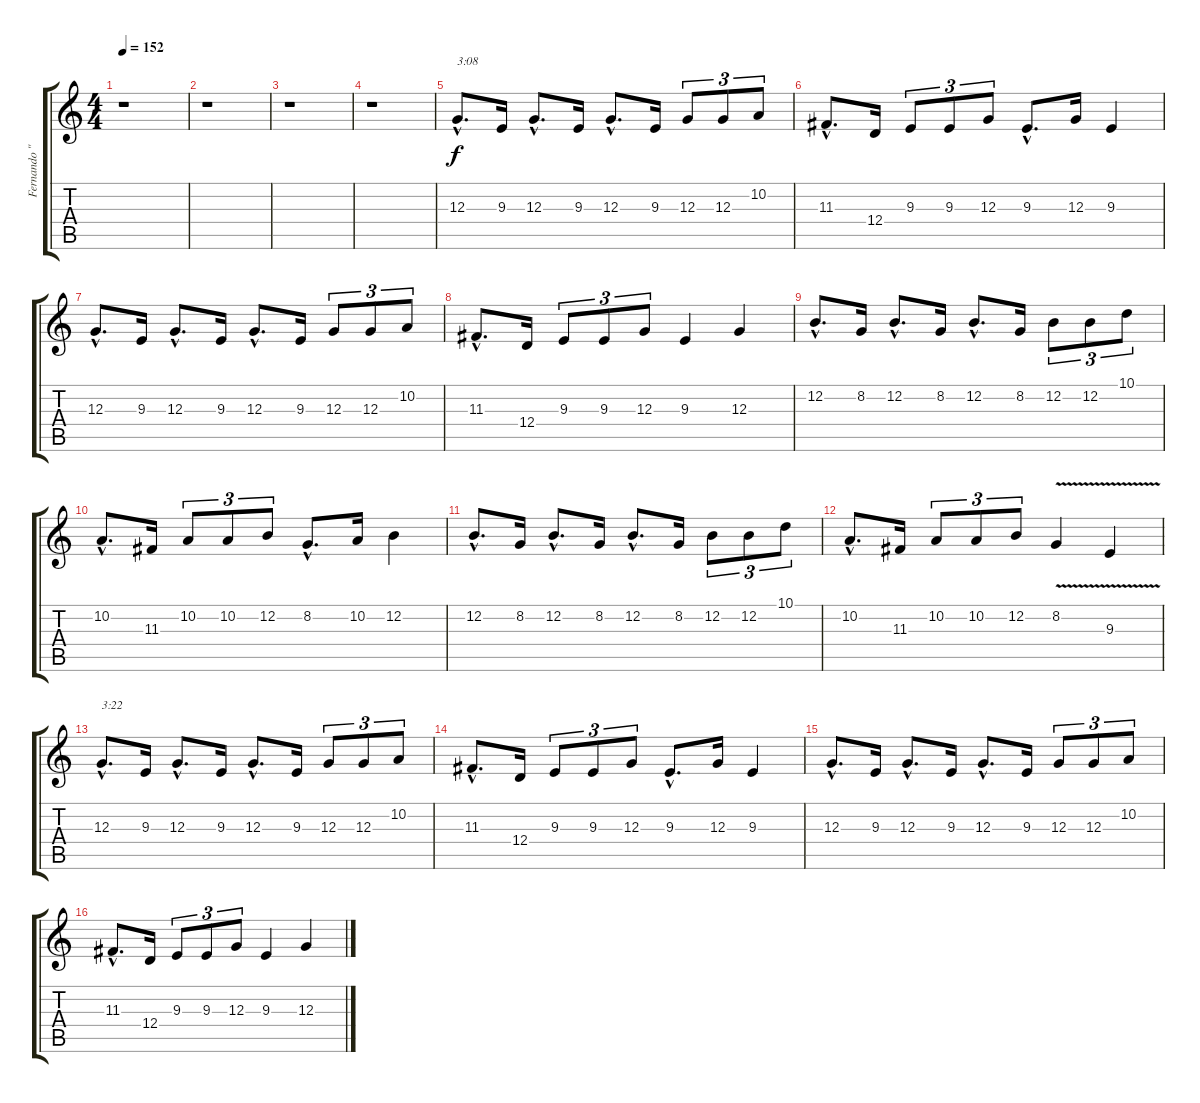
\track ("Fernando \"Kuma\" Lagos" "Fernando \"") {instrument violin}
\staff {score tabs}
\tuning (E4 B3 G3 D3 A2 E2) {hide}
\ts (4 4)
\tempo 152
\clef g2
\ks c
r.1{dy f} |
r.1 |
r.1 |
r.1 |
12.3{hac}.8{d txt "3:08"} 9.3.16 12.3{hac}.8{d} 9.3.16 12.3{hac}.8{d} 9.3.16 12.3.8{tu (3 2)} 12.3.8{tu (3 2)} 10.2.8{tu (3 2)} |
11.3{hac}.8{d} 12.4.16 9.3.8{tu (3 2)} 9.3.8{tu (3 2)} 12.3.8{tu (3 2)} 9.3{hac}.8{d} 12.3.16 9.3.4 |
12.3{hac}.8{d} 9.3.16 12.3{hac}.8{d} 9.3.16 12.3{hac}.8{d} 9.3.16 12.3.8{tu (3 2)} 12.3.8{tu (3 2)} 10.2.8{tu (3 2)} |
11.3{hac}.8{d} 12.4.16 9.3.8{tu (3 2)} 9.3.8{tu (3 2)} 12.3.8{tu (3 2)} 9.3.4 12.3.4 |
12.2{hac}.8{d} 8.2.16 12.2{hac}.8{d} 8.2.16 12.2{hac}.8{d} 8.2.16 12.2.8{tu (3 2)} 12.2.8{tu (3 2)} 10.1.8{tu (3 2)} |
10.2{hac}.8{d} 11.3.16 10.2.8{tu (3 2)} 10.2.8{tu (3 2)} 12.2.8{tu (3 2)} 8.2{hac}.8{d} 10.2.16 12.2.4 |
12.2{hac}.8{d} 8.2.16 12.2{hac}.8{d} 8.2.16 12.2{hac}.8{d} 8.2.16 12.2.8{tu (3 2)} 12.2.8{tu (3 2)} 10.1.8{tu (3 2)} |
10.2{hac}.8{d} 11.3.16 10.2.8{tu (3 2)} 10.2.8{tu (3 2)} 12.2.8{tu (3 2)} 8.2{v}.4 9.3{v}.4 |
12.3{hac}.8{d txt "3:22"} 9.3.16 12.3{hac}.8{d} 9.3.16 12.3{hac}.8{d} 9.3.16 12.3.8{tu (3 2)} 12.3.8{tu (3 2)} 10.2.8{tu (3 2)} |
11.3{hac}.8{d} 12.4.16 9.3.8{tu (3 2)} 9.3.8{tu (3 2)} 12.3.8{tu (3 2)} 9.3{hac}.8{d} 12.3.16 9.3.4 |
12.3{hac}.8{d} 9.3.16 12.3{hac}.8{d} 9.3.16 12.3{hac}.8{d} 9.3.16 12.3.8{tu (3 2)} 12.3.8{tu (3 2)} 10.2.8{tu (3 2)} |
11.3{hac}.8{d} 12.4.16 9.3.8{tu (3 2)} 9.3.8{tu (3 2)} 12.3.8{tu (3 2)} 9.3.4 12.3.4
